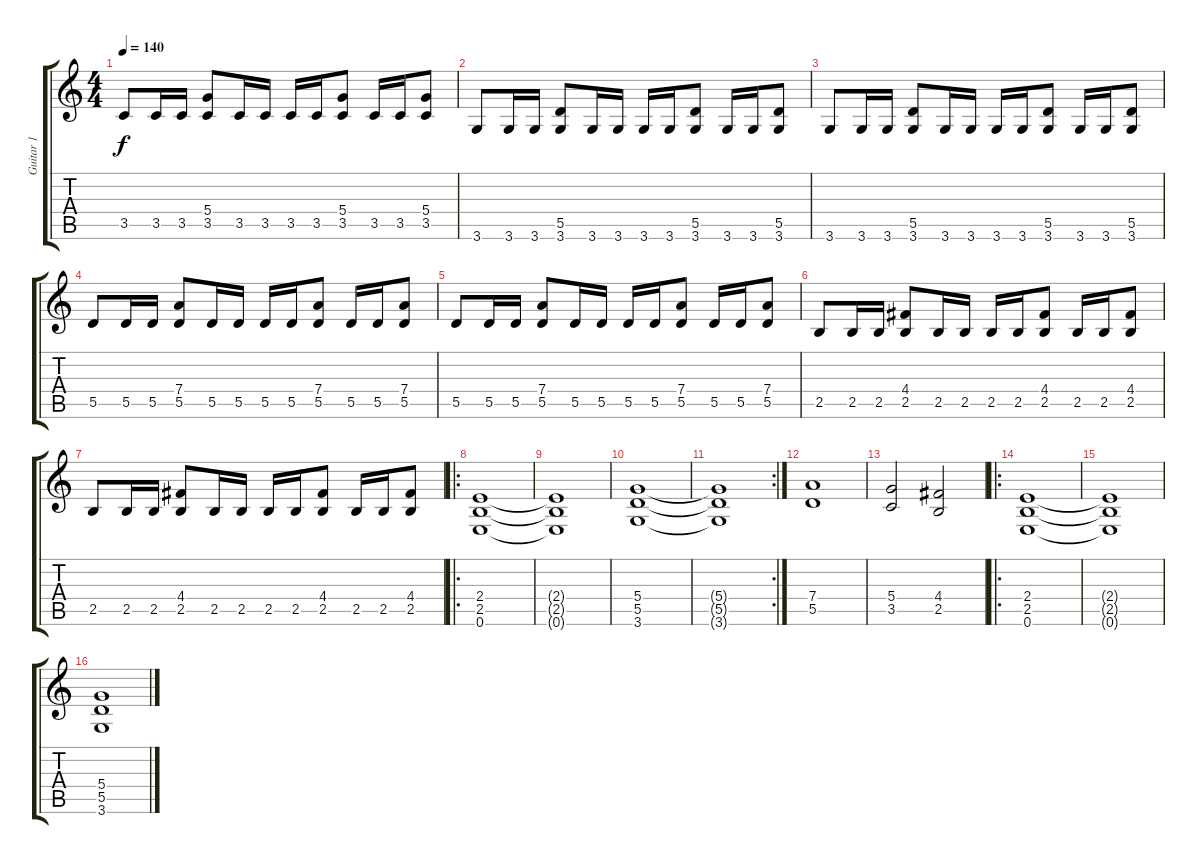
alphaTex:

\track ("Guitar 1" "Guitar 1") {instrument distortionguitar}
\staff {score tabs}
\tuning (E4 B3 G3 D3 A2 E2) {hide}
\ts (4 4)
\tempo 140
\clef g2
\ks c
3.5.8{dy f} 3.5.16 3.5.16 (5.4 3.5).8 3.5.16 3.5.16 3.5.16 3.5.16 (5.4 3.5).8 3.5.16 3.5.16 (5.4 3.5).8 |
3.6.8 3.6.16 3.6.16 (5.5 3.6).8 3.6.16 3.6.16 3.6.16 3.6.16 (5.5 3.6).8 3.6.16 3.6.16 (5.5 3.6).8 |
3.6.8 3.6.16 3.6.16 (5.5 3.6).8 3.6.16 3.6.16 3.6.16 3.6.16 (5.5 3.6).8 3.6.16 3.6.16 (5.5 3.6).8 |
5.5.8 5.5.16 5.5.16 (7.4 5.5).8 5.5.16 5.5.16 5.5.16 5.5.16 (7.4 5.5).8 5.5.16 5.5.16 (7.4 5.5).8 |
5.5.8 5.5.16 5.5.16 (7.4 5.5).8 5.5.16 5.5.16 5.5.16 5.5.16 (7.4 5.5).8 5.5.16 5.5.16 (7.4 5.5).8 |
2.5.8 2.5.16 2.5.16 (4.4 2.5).8 2.5.16 2.5.16 2.5.16 2.5.16 (4.4 2.5).8 2.5.16 2.5.16 (4.4 2.5).8 |
2.5.8 2.5.16 2.5.16 (4.4 2.5).8 2.5.16 2.5.16 2.5.16 2.5.16 (4.4 2.5).8 2.5.16 2.5.16 (4.4 2.5).8 |
\ro
(2.4 2.5 0.6).1 |
(2.4{t} 2.5{t} 0.6{t}).1 |
(5.4 5.5 3.6).1 |
\rc 2
(5.4{t} 5.5{t} 3.6{t}).1 |
(7.4 5.5).1 |
(5.4 3.5).2 (4.4 2.5).2 |
\ro
(2.4 2.5 0.6).1 |
(2.4{t} 2.5{t} 0.6{t}).1 |
(5.4 5.5 3.6).1
